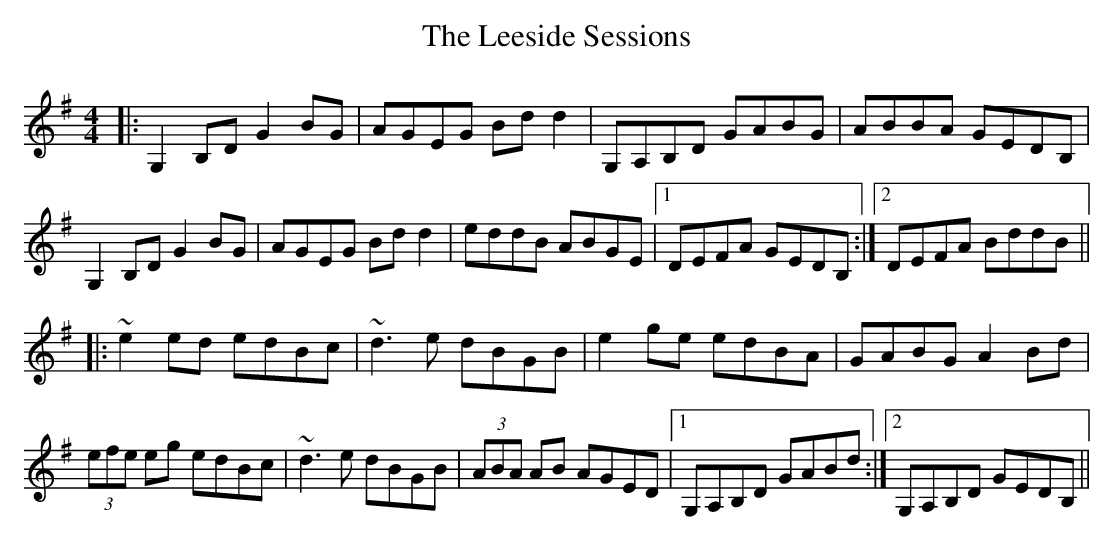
X:1
T: The Leeside Sessions
M: 4/4
L: 1/8
K: Gmaj
|:G,2 B,D G2 BG|AGEG Bd d2|G,A,B,D GABG|ABBA GEDB,|
G,2 B,D G2 BG|AGEG Bd d2|eddB ABGE|1 DEFA GEDB,:|2 DEFA BddB||
|:~e2 ed edBc|~d3 e dBGB|e2 ge edBA|GABG A2 Bd|
(3efe eg edBc|~d3 e dBGB|(3ABA AB AGED|1 G,A,B,D GABd:|2 G,A,B,D GEDB,||
